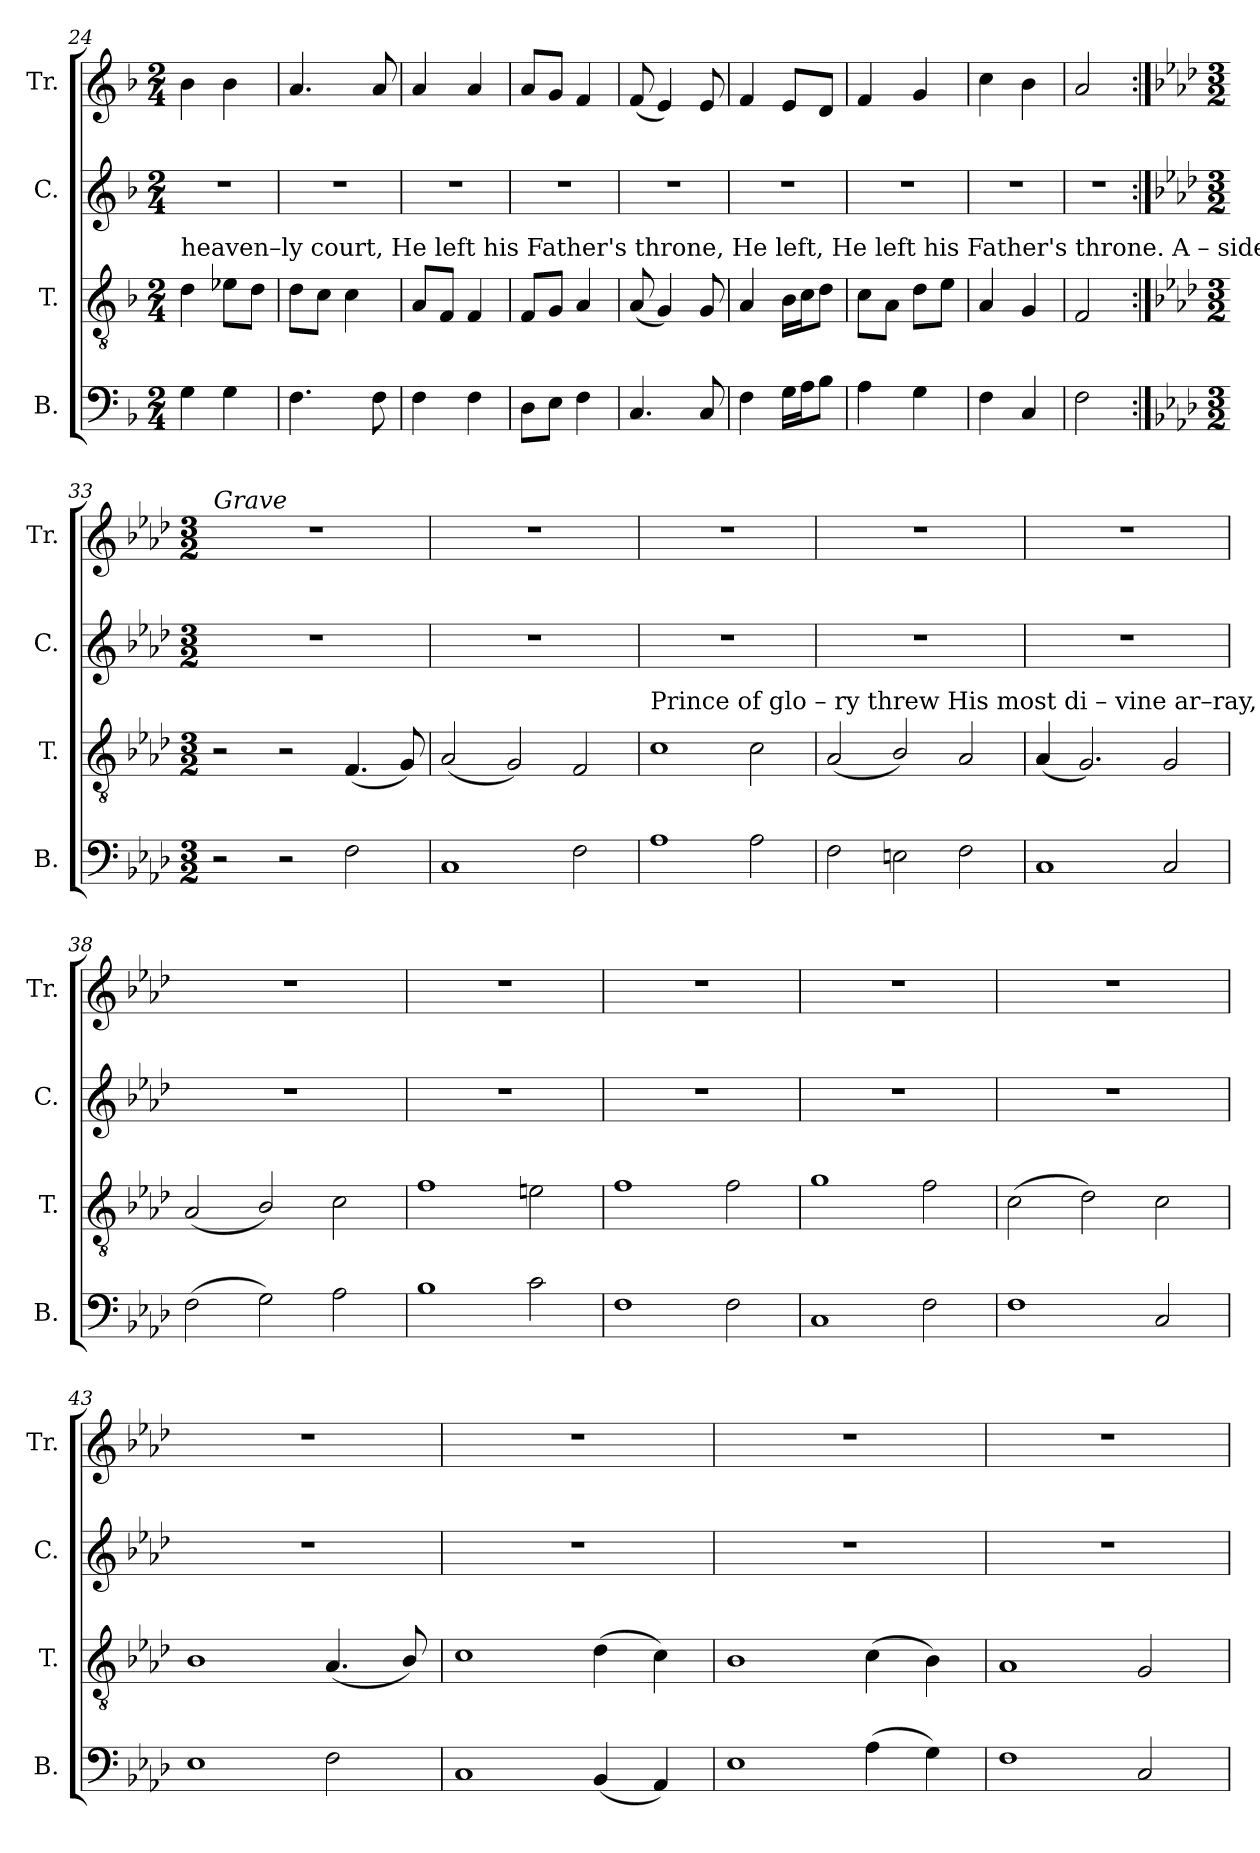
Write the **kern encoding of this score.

**kern	**kern	**kern	**kern
*part4	*part3	*part2	*part1
*staff4	*staff3	*staff2	*staff1
*I"B.	*I"T.	*I"C.	*I"Tr.
*I'B.	*I'T.	*I'C.	*I'Tr.
*clefF4	*clefGv2	*clefG2	*clefG2
*k[b-]	*k[b-]	*k[b-]	*k[b-]
*M2/4	*M2/4	*M2/4	*M2/4
=24	=24	=24	=24
!	!LO:TX:a:t=heaven–ly  court,  He      left     his   Father's    throne,  He  left,  He           left     his     Father's throne.                           A      –     side   the	!	!
4G\	4d\	2r	4b-\
4G\	8e-X\L	.	4b-\
.	8d\J	.	.
=25	=25	=25	=25
4.F\	8d\L	2r	4.a/
.	8c\J	.	.
.	4c\	.	.
8F\	.	.	8a/
=26	=26	=26	=26
4F\	8A/L	2r	4a/
.	8F/J	.	.
4F\	4F/	.	4a/
=27	=27	=27	=27
8D\L	8F/L	2r	8a/L
8E\J	8G/J	.	8g/J
4F\	4A/	.	4f/
=28	=28	=28	=28
4.C/	(8A/	2r	(8f/
.	4G/)	.	4e/)
8C/	8G/	.	8e/
=29	=29	=29	=29
4F\	4A/	2r	4f/
16G\LL	16B-\LL	.	8e/L
16A\J	16c\J	.	.
8B-\J	8d\J	.	8d/J
=30	=30	=30	=30
4A\	8c\L	2r	4f/
.	8A\J	.	.
4G\	8d\L	.	4g/
.	8e\J	.	.
=31	=31	=31	=31
4F\	4A/	2r	4cc\
4C/	4G/	.	4b-\
=32	=32	=32	=32
2F\	2F/	2r	2a/
=33:|!	=33:|!	=33:|!	=33:|!
*k[b-e-a-d-]	*k[b-e-a-d-]	*k[b-e-a-d-]	*k[b-e-a-d-]
*M3/2	*M3/2	*M3/2	*M3/2
!	!	!	!LO:TX:a:i:t=Grave
2r	2r	1.r	1.r
2r	2r	.	.
2F\	(4.F/	.	.
.	8G/)	.	.
=34	=34	=34	=34
1C	(2A-/	1.r	1.r
.	2G/)	.	.
2F\	2F/	.	.
=35	=35	=35	=35
!	!LO:TX:a:t=Prince of  glo  –  ry    threw  His  most  di – vine  ar–ray, And wrapped his godhead  in   a      veil   Of     our  in  – fe  – rior  clay.	!	!
1A-	1c	1.r	1.r
2A-\	2c\	.	.
=36	=36	=36	=36
2F\	(2A-/	1.r	1.r
2En\	2B-/)	.	.
2F\	2A-/	.	.
=37	=37	=37	=37
1C	(4A-/	1.r	1.r
.	2.G/)	.	.
2C/	2G/	.	.
=38	=38	=38	=38
(2F\	(2A-/	1.r	1.r
2G\)	2B-/)	.	.
2A-\	2c\	.	.
=39	=39	=39	=39
1B-	1f	1.r	1.r
2c\	2en\	.	.
=40	=40	=40	=40
1F	1f	1.r	1.r
2F\	2f\	.	.
=41	=41	=41	=41
1C	1g	1.r	1.r
2F\	2f\	.	.
=42	=42	=42	=42
1F	(2c\	1.r	1.r
.	2d-\)	.	.
2C/	2c\	.	.
=43	=43	=43	=43
1E-	1B-	1.r	1.r
2F\	(4.A-/	.	.
.	8B-/)	.	.
=44	=44	=44	=44
1C	1c	1.r	1.r
(4BB-/	(4d-\	.	.
4AA-/)	4c\)	.	.
=45	=45	=45	=45
1E-	1B-	1.r	1.r
(4A-\	(4c\	.	.
4G\)	4B-\)	.	.
=46	=46	=46	=46
1F	1A-	1.r	1.r
2C/	2G/	.	.
=	=	=	=
*-	*-	*-	*-
